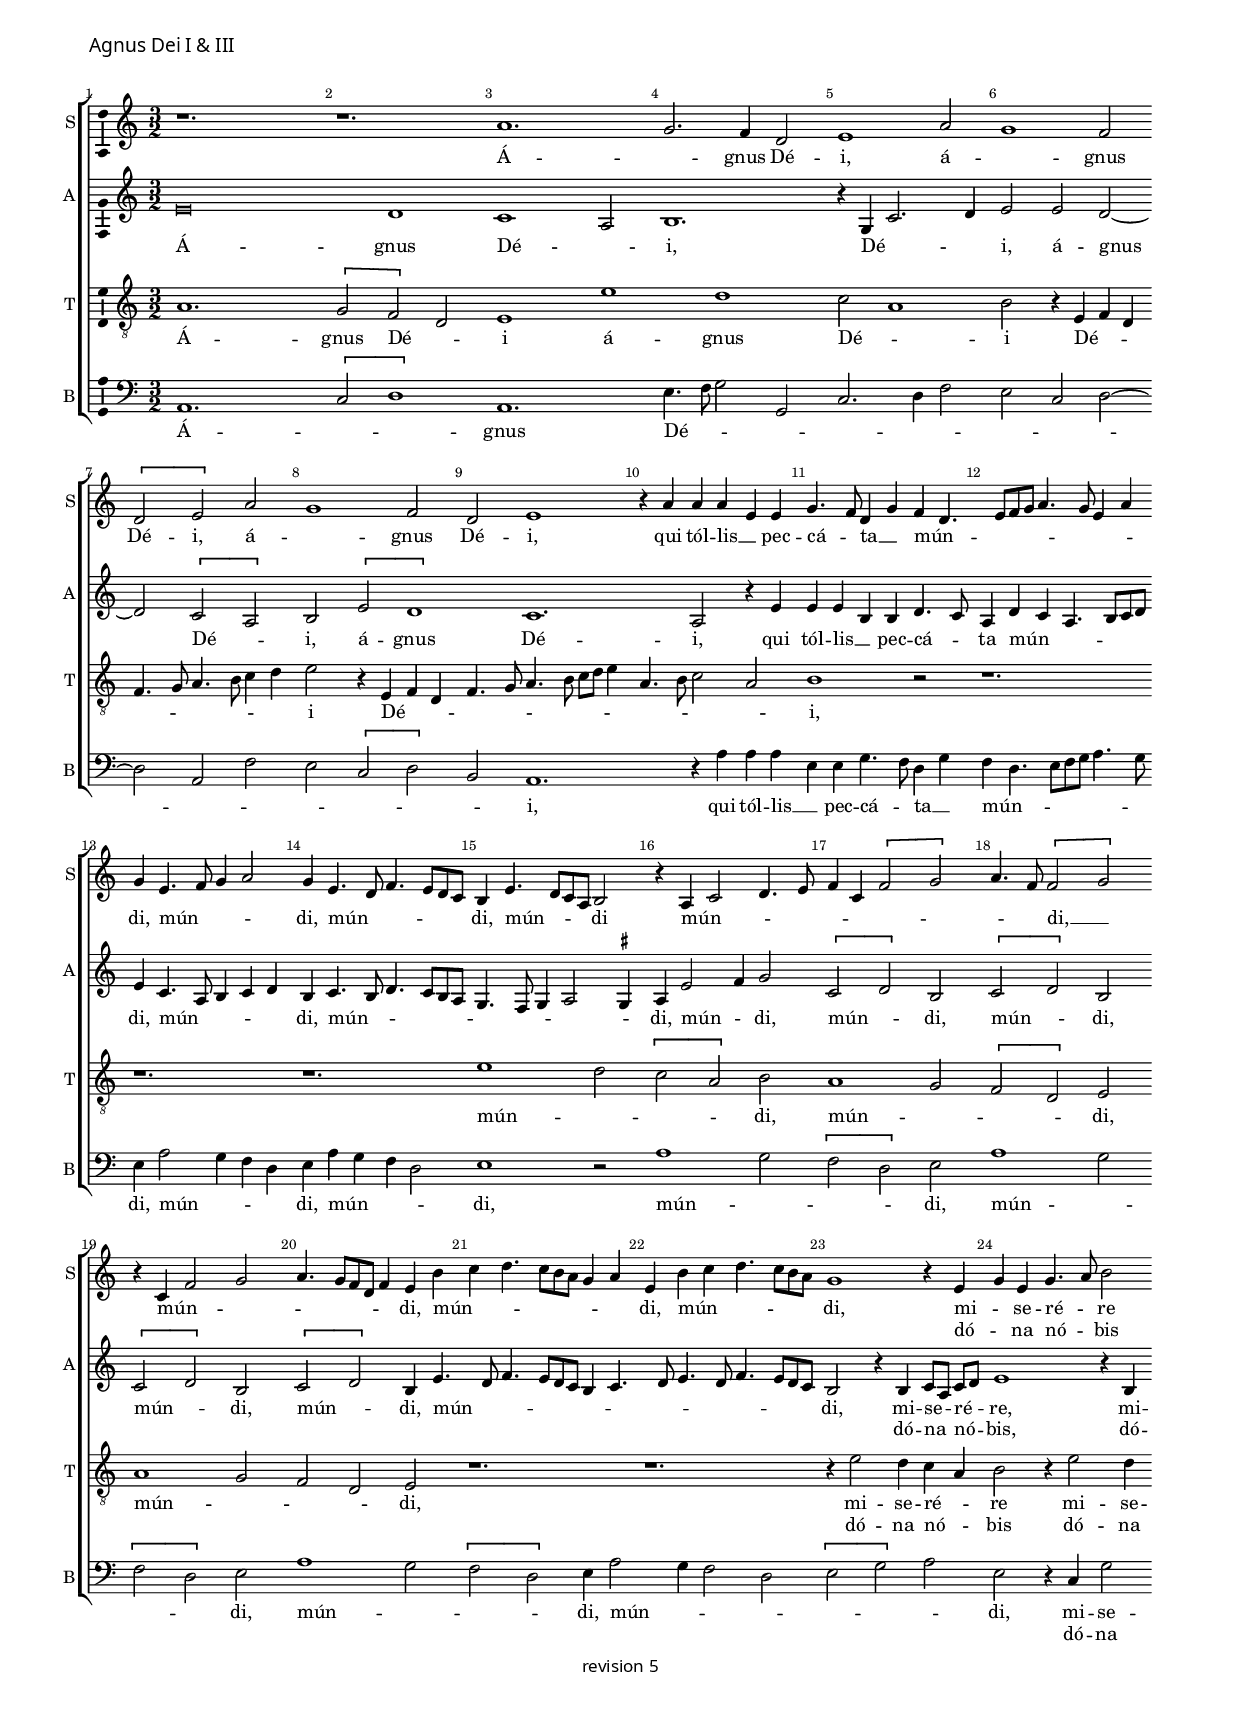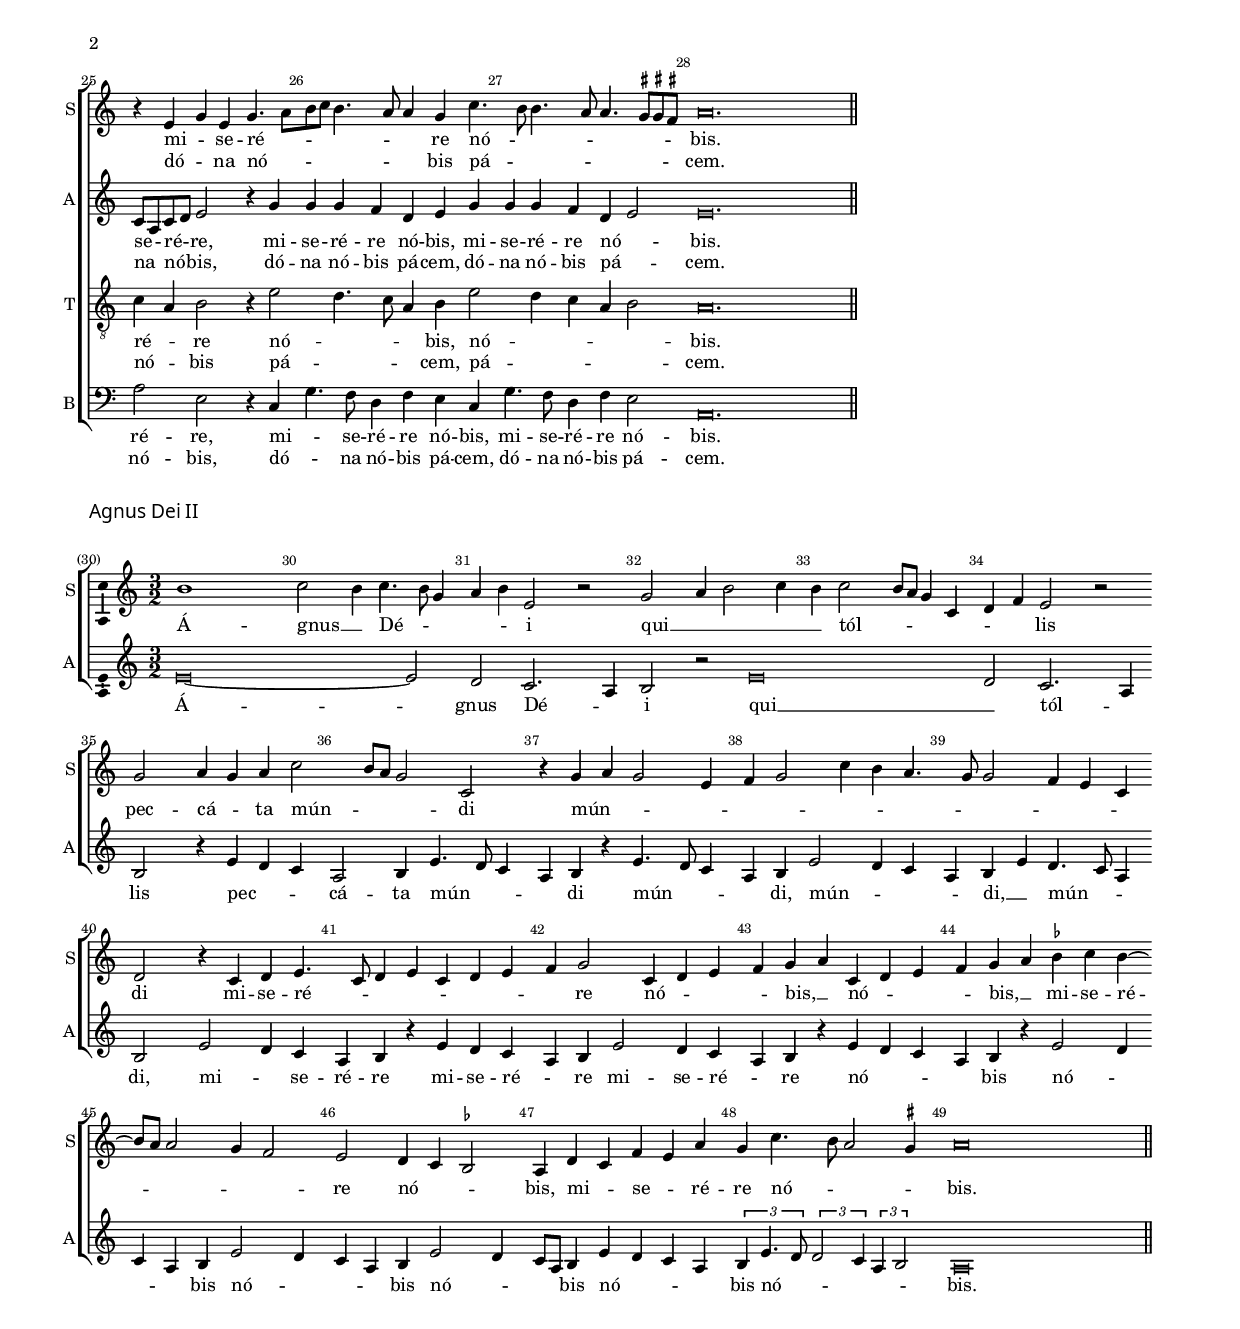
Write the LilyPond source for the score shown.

% CPDL # 
% Copyright ©2018 Peter Hilton - https://github.com/hilton

\version "2.18.2"
revision = "5"
\pointAndClickOff

#(set-global-staff-size 15.0)

\paper {
	#(define fonts (make-pango-font-tree "Century Schoolbook L" "Source Sans Pro" "Luxi Mono" (/ 15 20)))
	annotate-spacing = ##f
	two-sided = ##t
	top-margin = 8\mm
	bottom-margin = 10\mm
	inner-margin = 15\mm
	outer-margin = 15\mm
	top-markup-spacing = #'( (basic-distance . 4) )
	markup-system-spacing = #'( (padding . 4) )
	system-system-spacing = #'( (padding . 3) (basic-distance . 30) (stretchability . 100) )
	ragged-bottom = ##f
	ragged-last-bottom = ##t
}

year = #(strftime "©%Y" (localtime (current-time)))

\header {
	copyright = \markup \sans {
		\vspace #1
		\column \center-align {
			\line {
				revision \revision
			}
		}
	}
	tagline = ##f
}

\layout {
	indent = #0
	ragged-right = ##f
	ragged-last = ##t
	\context {
		\Score
		\override BarNumber #'self-alignment-X = #CENTER
		\override BarNumber #'break-visibility = #'#(#f #t #t)
		\override BarLine #'transparent = ##t
		\remove "Metronome_mark_engraver"
		\override VerticalAxisGroup #'staff-staff-spacing = #'((basic-distance . 10) (stretchability . 100))
	}
	\context {
		\StaffGroup
		\remove "Span_bar_engraver"
	}
	\context {
		\Voice
		\override NoteHead #'style = #'baroque
		\consists "Horizontal_bracket_engraver"
		\consists "Ambitus_engraver"
		\remove "Forbid_line_break_engraver"
	}
}

global = {
	\key c \major
	\time 3/2
	\tempo 2 = 56
	\set Staff.midiInstrument = "Choir Aahs"
	\accidentalStyle "forget"
}

showBarLine = { \once \override Score.BarLine #'transparent = ##f }
ficta = { \once \set suggestAccidentals = ##t \override AccidentalSuggestion #'parenthesized = ##f }
singleDigitTime = { \override Staff.TimeSignature.style = #'single-digit }

soprano = \new Voice	{
	\relative c'' {
%    \set Score.currentBarNumber = #105
	  r1. r1. a1. g2. f4 d2 e1 a2 g1 f2 \[ d e \] a g1 f2 d e1 r4 a a a e e g4. f8 d4 g f d4. e8 f g a4. g8 e4 a g e4. f8 g4 a2
	  g4 e4. d8 f4. e8 d c b4 e4. d8 c a b2 r4 a
	  c2 d4. e8 f4 c \[ f2 g \] a4. f8 \[ f2 g \] r4 c, f2 g a4. g8 [ f d ] f4 e b' c d4. c8 b a g4 a e b' c d4. c8 b a g1 r4 e g e g4. a8 b2 r4
	  e,4 g e g4. a8 [ b c ] b4. a8 a4 g c4. b8 b4. a8 a4. \ficta gis8 \ficta gis \ficta fis 
		\set Timing.timing = ##f a\breve.
	  \showBarLine \bar "||"
		\set Timing.timing = ##t
  }
	\addlyrics {
		Á -- _ gnus Dé -- i, á -- _ gnus Dé -- i, á -- _ gnus Dé -- i,
		qui  tól -- lis __ _  pec -- cá -- _ ta __ _  mún -- _ _ _ _ _ _ _ _ di, mún -- _ _ _ di, mún -- _ _ _ _ _ di,
		mún -- _ _ _ di mún -- _ _ _ _ _ _ _ _ _ di, __ _
		mún -- _ _ _ _ _ _ _ di, mún -- _ _ _ _ _ _ _ di, mún -- _ _ _ _ _ di,
		mi -- _ se -- ré -- _ re 
		mi -- _ se -- ré -- _ _ _ _ _ _ re  nó -- _ _ _ _ _ _ _ bis.
	}
	\addlyrics {
		_ _ _ _ _ _ _ _ _ _ _ _ _ _ _ _ _ _ _ _ _ _ _ _ _ _ _ _ 
		_ _ _ _ _ _ _ _ _ _ _ _ _ _ _ _ _ _ _ _ _ _ _ _ _ _ _ _ 
		_ _ _ _ _ _ _ _ _ _ _ _ _ _ _ _ _ _ _ _ _ _ _ _ _ _ _ _ 
		_ _ _ _
		dó -- _ na  nó -- _ bis 
		dó -- _ na  nó -- _ _ _ _ _ _ bis  pá -- _ _ _ _ _ _ _ cem.
	}
}

alto = \new Voice	{
	\relative c' {
    e\breve d1 c1 a2 b1. r4 g c2. d4 e2 e d2 ~
		d \[ c2 a \] b \[ e d1 \] c1. a2 r4 e' 
		e e b b d4. c8 a4 d c a4. b8 c d e4 c4. a8 b4 c d b c4. b8 d4. c8
	  b a g4. f8  g4 a2 \ficta gis4 a e'2 f4 g2 \[ c, d \] b \[ c d \] b  \[ c d \] b \[ c d \] b4 e4. d8 f4. e8 d c b4 c4. d8 e4. d8 f4. e8 d c b2 
	  r4 b c8 [a] c [d] e1 r4 b c8 a c d e2 r4 g g g f d e g g g f d e2 e\breve.
  }
	\addlyrics {
		Á -- gnus Dé -- _ i, Dé -- _ _ 
		i, á -- gnus Dé -- _ i, á -- gnus Dé -- i,
		qui  tól -- lis __ _  pec -- cá -- _ ta  mún -- _ _ _ _ _ di, 
		mún -- _ _ _ _ di, mún -- _ _ _ _ _ _ _ _ _ _ di,
		mún -- _ di, mún -- _ di, mún -- _ di, mún -- _ di, mún -- _ di, 
		mún -- _ _ _ _ _ _ _ _ _ _ _ _ _ _ di, 
		mi -- se -- _ ré -- _ re, mi -- se -- _ ré -- _ re,  
		mi -- se -- ré -- re nó -- bis,  mi -- se -- ré -- re nó -- _ bis.
	}
	\addlyrics {
		_ _ _ _ _ _ _ _ _ _ _ _ _ _ _ _ _ _ _ _ _ _ _ _ _ _ _ _ 
		_ _ _ _ _ _ _ _ _ _ _ _ _ _ _ _ _ _ _ _ _ _ _ _ _ _ _ _ 
		_ _ _ _ _ _ _ _ _ _ _ _ _ _ _ _ _ _ _ _ _ _ _ _ _ _ 
		dó -- na _  nó -- _ bis, dó -- na _  nó -- _ bis, 
		dó -- na  nó -- bis pá -- cem, dó -- na  nó -- bis pá -- _ cem.
	}
}

tenor = \new Voice {
	\relative c' {
	  \clef "treble_8"
    a1. \[ g2 f \] d e1 e' d c2 a1 
		b2 r4 e,4 f d f4. g8 a4. b8 c4 d e2 r4 e,4 f d f4. g8 a4. b8 c d e4 a,4. b8 c2 a
		b1 r2 r1. r1. r1.
	  e1 d2 \[ c a \] b a1 g2 \[ f d \] e a1 g2 f d e r1. r1. r4 e'2 d4 c a b2
	  r4 e2 d4 c a b2 r4 e2 d4. c8 a4 b e2 d4 c a b2 a\breve.
  }
	\addlyrics {
		Á -- gnus Dé -- _ i á -- gnus Dé -- _ 
		i Dé -- _ _ _ _ _ _ _ _ i Dé -- _ _ _ _ _ _ _ _ _ _ _ _ _ 
		i, mún -- _ _ _ di, mún -- _ _ _ di, mún -- _ _ _ di,
		mi -- se -- ré -- _ re  mi -- se -- ré -- _ re nó -- _ _ _ bis, nó -- _ _ _ _ bis.
	}
	\addlyrics {
		_ _ _ _ _ _ _ _ _ _ _ _ _ _ _ _ _ _ _ _ _ _ _ _ _ _ _ _ _ _ _ _ _ _ _ _ _ _ _ _ 
		_ _ _ _ _ _ _ _ _ _ 
		dó -- na nó -- _ bis  dó -- na  nó -- _ bis pá -- _ _ _ cem, pá -- _ _ _ _ cem.
	}

}

bass = \new Voice {
	\relative c {
		\clef bass
    a1. \[ c2 d1 \] a1. e'4. f8 g2 g, c2. d4 f2 e c d2 ~
		d a2 f' e \[ c2 d \] b2 a1.
    r4 a' a a e e g4. f8 d4 g f d4. e8 f g a4. g8 e4 a2 g4 f d e a g f d2 e1
    r2 a1 g2 \[ f d \] e2 a1 g2 \[ f d \] e2 a1 g2 \[ f d \] e4 a2 g4 f2 d \[ e2 g \] a2 e
    r4 c g'2 a e r4 c g'4. f8 d4 f e c g'4. f8 d4 f e2 a,\breve.
  }
	\addlyrics {
		Á -- _ _ gnus Dé -- _ _ _ _ _ _ _ _ _ _ _ _ _ _ _ i,
		qui  tól -- lis __ _  pec -- cá -- _ ta __ _  mún -- _ _ _ _ _ _ di,
		mún -- _ _ _ di, mún -- _ _ _ di, mún -- _ _ _ di, mún -- _ _ _ di, mún -- _ _ _ di, 
		mún -- _ _ _ _ _ _ di, 
		mi -- se -- ré -- re, mi -- _ se -- ré -- re nó -- bis, mi -- se -- ré -- re nó -- bis. 
	}
	\addlyrics {
		_ _ _ _ _ _ _ _ _ _ _ _ _ _ _ _ _ _ _ _ _ _ _ _ _ _ _ _ 
		_ _ _ _ _ _ _ _ _ _ _ _ _ _ _ _ _ _ _ _ _ _ _ _ _ _ _ _ 
		_ _ _ _ _ _ _ _ _ _ _ _ _ _ _  
		dó -- na nó -- bis, dó -- _ na nó -- bis pá -- cem, dó -- na nó -- bis pá -- cem.
	}
}


\score {
	\transpose c c {
		\new StaffGroup <<
 			\set Score.proportionalNotationDuration = #(ly:make-moment 1 5)
			\set Score.barNumberVisibility = #all-bar-numbers-visible
			\new Staff << \global \soprano \set Staff.instrumentName = #"S" \set Staff.shortInstrumentName = #"S" >>
			\new Staff << \global \alto \set Staff.instrumentName = #"A" \set Staff.shortInstrumentName = #"A" >>
			\new Staff << \global \tenor \set Staff.instrumentName = #"T" \set Staff.shortInstrumentName = #"T" >>
			\new Staff << \global \bass \set Staff.instrumentName = #"B" \set Staff.shortInstrumentName = #"B" >>
		>>
	}
  \header {
		piece = \markup \larger \sans { Agnus Dei I & III }
	}
	\layout { }
%	\midi {	}
}

soprano = \new Voice	{
	\relative c'' {
		\set Score.currentBarNumber = #30 \partial 1
	  b1 c2 b4 c4. b8 g4 a b e,2 r g a4 b2 c4 b c2 b8 a g4 c, d f e2 r
	  g2 a4 g a c2 b8 a g2 c, r4 g'a g2  e4 f g2 c4 b a4. g8 g2 f4 e c d2 r4
	  c4 d e 4. c8 d4 e c d e f g2 c,4 d e f g a c, d e f g a \ficta bes c b4 ~
		b8 a8 a2 g4 f2 e d4 c \ficta bes2 a4 d c f e a g c4. b8 a2 \ficta gis4 \set Timing.timing = ##f a\breve
	  \showBarLine \bar "||" \set Timing.timing = ##t
  }
	\addlyrics {
		Á -- gnus __ _ Dé -- _ _ _ _ i %Á -- gnus Dé -- _ _ _ _ _ _ _ _ _ i
		qui __ _ _ _ _ tól -- _ _ _ _ _ _ lis  pec -- cá -- _ ta  mún -- _ _ _ di
		mún -- _ _ _ _ _ _ _ _ _ _ _ _ _ di
		mi -- se -- ré -- _ _ _ _ _ _ _ re  
		nó -- _ _ _ bis, __ _  nó -- _ _ _ bis, __ _
		mi -- se -- ré -- _ _ _ _ re nó -- _ _ bis,
		mi -- _ se -- _ ré -- re nó -- _ _ _ bis.
	}
}

alto = \new Voice	{
	\relative c' {
	  e\breve ~ e2 d2 c2. a4 b2 r2 e\breve d2 c2. a4 b2 r4 e d c a2 b4 e4. d8 c4 a b r
	  e4. d8 c4 a b e2 d4 c a b e d4. c8 a4 b2 e d4 c a b r e d c a b
	  e2 d4 c a b r e d c a b r e2 d4 c a b e2 d4 c a b e2 d4 c8 a b4 e d c a
	  \tuplet 3/2 { b4 e4. d8 } \tuplet 3/2 { d2 c4 } \tuplet 3/2 { a b2 } a\breve
  }
	\addlyrics {
		Á -- gnus Dé -- _ i
		qui __ _ tól -- _ lis  pec -- _ _ cá -- ta  mún -- _ _ _ di
		mún -- _ _ _ di, mún -- _ _ _ di, __ _  mún -- _ _ di, 
		mi -- _ se -- ré -- re  mi -- se -- ré -- _ re	mi -- se -- ré -- _ re
		nó -- _ _ _ bis nó -- _ _ _ bis  nó -- _ _ _ bis nó -- _ _ _ bis  nó -- _ _ _ bis
		nó -- _ _ _ _ _ bis.
	}
}

\score {
	\transpose c c {
		\new StaffGroup <<
 			\set Score.proportionalNotationDuration = #(ly:make-moment 1 6)
			\set Score.barNumberVisibility = #all-bar-numbers-visible
			\new Staff << \global \soprano \set Staff.instrumentName = #"S" \set Staff.shortInstrumentName = #"S" >>
			\new Staff << \global \alto \set Staff.instrumentName = #"A" \set Staff.shortInstrumentName = #"A" >>
		>>
	}
	\header {
		piece = \markup \larger \sans { \vspace #2 Agnus Dei II }
	}
	\layout {
		ragged-last = ##f
	}
%	\midi {	}
}
